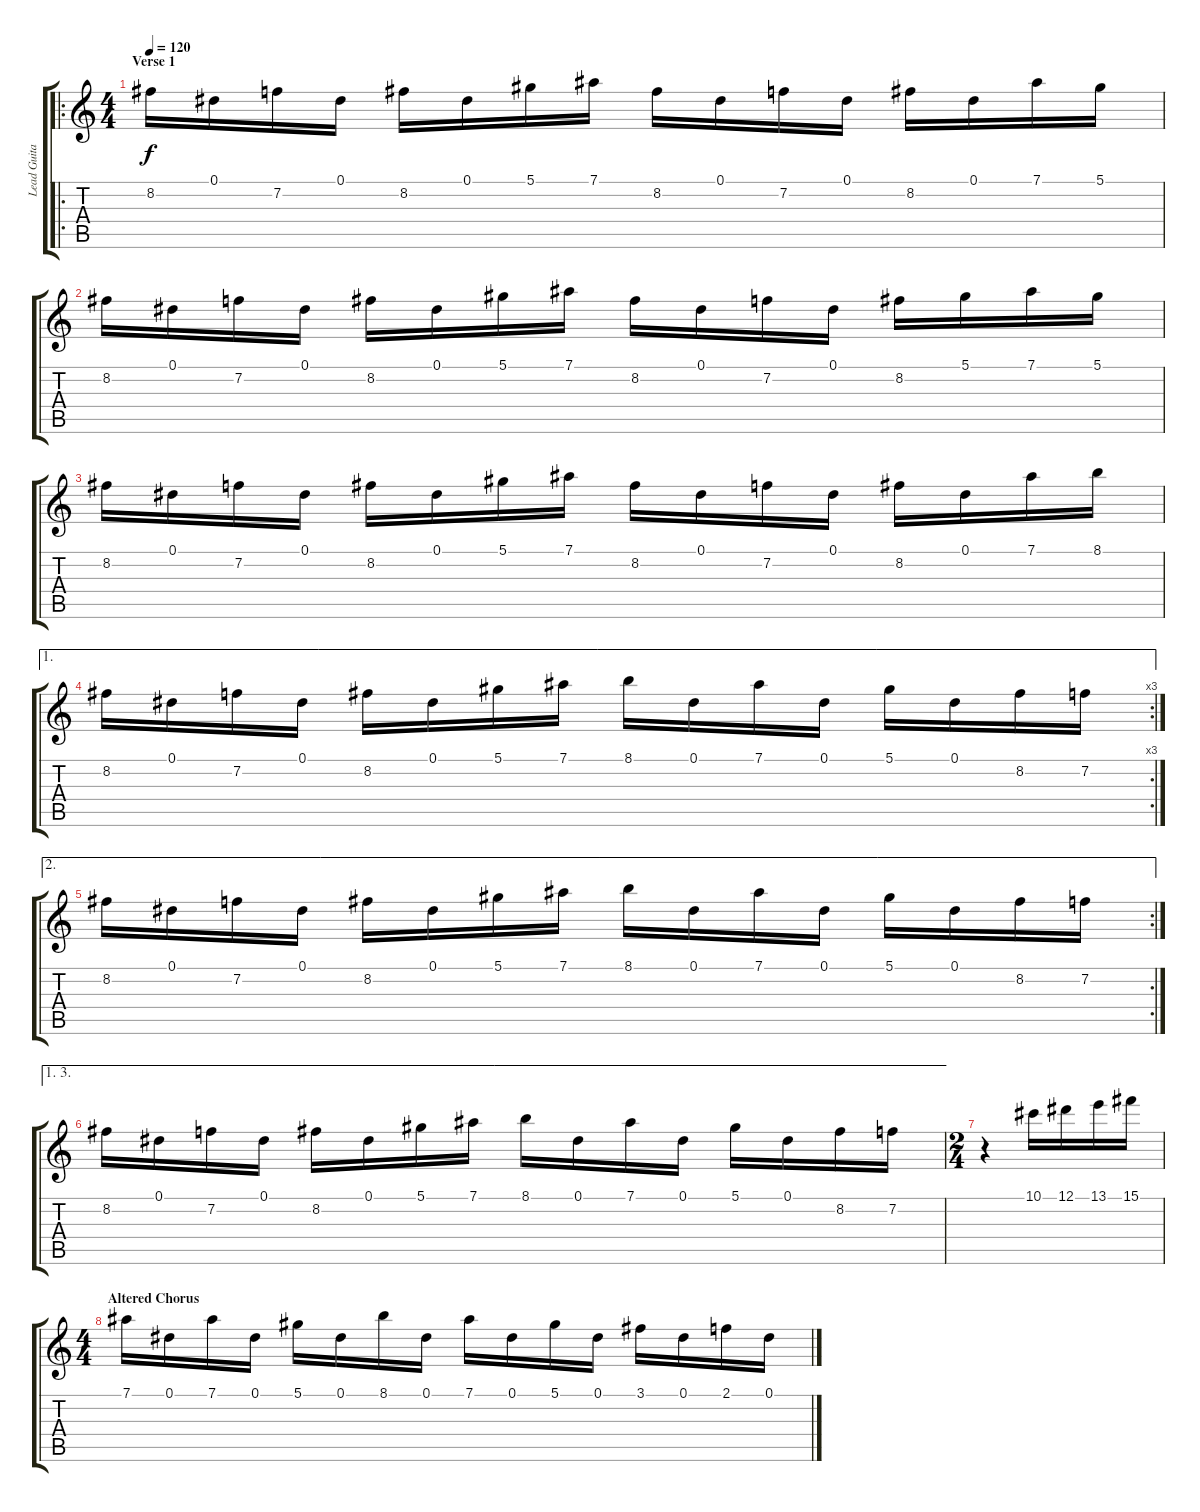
\track ("Lead Guitar" "Lead Guita") {instrument distortionguitar}
\staff {score tabs}
\tuning (Eb4 Bb3 Gb3 Db3 Ab2 Eb2) {hide}
\ro
\ts (4 4)
\section ("" "Verse 1")
\tempo 120
\clef g2
\ks c
8.2.16{dy f} 0.1.16 7.2.16 0.1.16 8.2.16 0.1.16 5.1.16 7.1.16 8.2.16 0.1.16 7.2.16 0.1.16 8.2.16 0.1.16 7.1.16 5.1.16 |
8.2.16 0.1.16 7.2.16 0.1.16 8.2.16 0.1.16 5.1.16 7.1.16 8.2.16 0.1.16 7.2.16 0.1.16 8.2.16 5.1.16 7.1.16 5.1.16 |
8.2.16 0.1.16 7.2.16 0.1.16 8.2.16 0.1.16 5.1.16 7.1.16 8.2.16 0.1.16 7.2.16 0.1.16 8.2.16 0.1.16 7.1.16 8.1.16 |
\ae 1
\rc 3
8.2.16 0.1.16 7.2.16 0.1.16 8.2.16 0.1.16 5.1.16 7.1.16 8.1.16 0.1.16 7.1.16 0.1.16 5.1.16 0.1.16 8.2.16 7.2.16 |
\ae 2
\rc 2
8.2.16 0.1.16 7.2.16 0.1.16 8.2.16 0.1.16 5.1.16 7.1.16 8.1.16 0.1.16 7.1.16 0.1.16 5.1.16 0.1.16 8.2.16 7.2.16 |
\ae (1 3)
8.2.16 0.1.16 7.2.16 0.1.16 8.2.16 0.1.16 5.1.16 7.1.16 8.1.16 0.1.16 7.1.16 0.1.16 5.1.16 0.1.16 8.2.16 7.2.16 |
\ts (2 4)
r.4 10.1.16 12.1.16 13.1.16 15.1.16 |
\ts (4 4)
\section ("" "Altered Chorus")
7.1.16{instrument distortionguitar} 0.1.16 7.1.16 0.1.16 5.1.16 0.1.16 8.1.16 0.1.16 7.1.16 0.1.16 5.1.16 0.1.16 3.1.16 0.1.16 2.1.16 0.1.16
